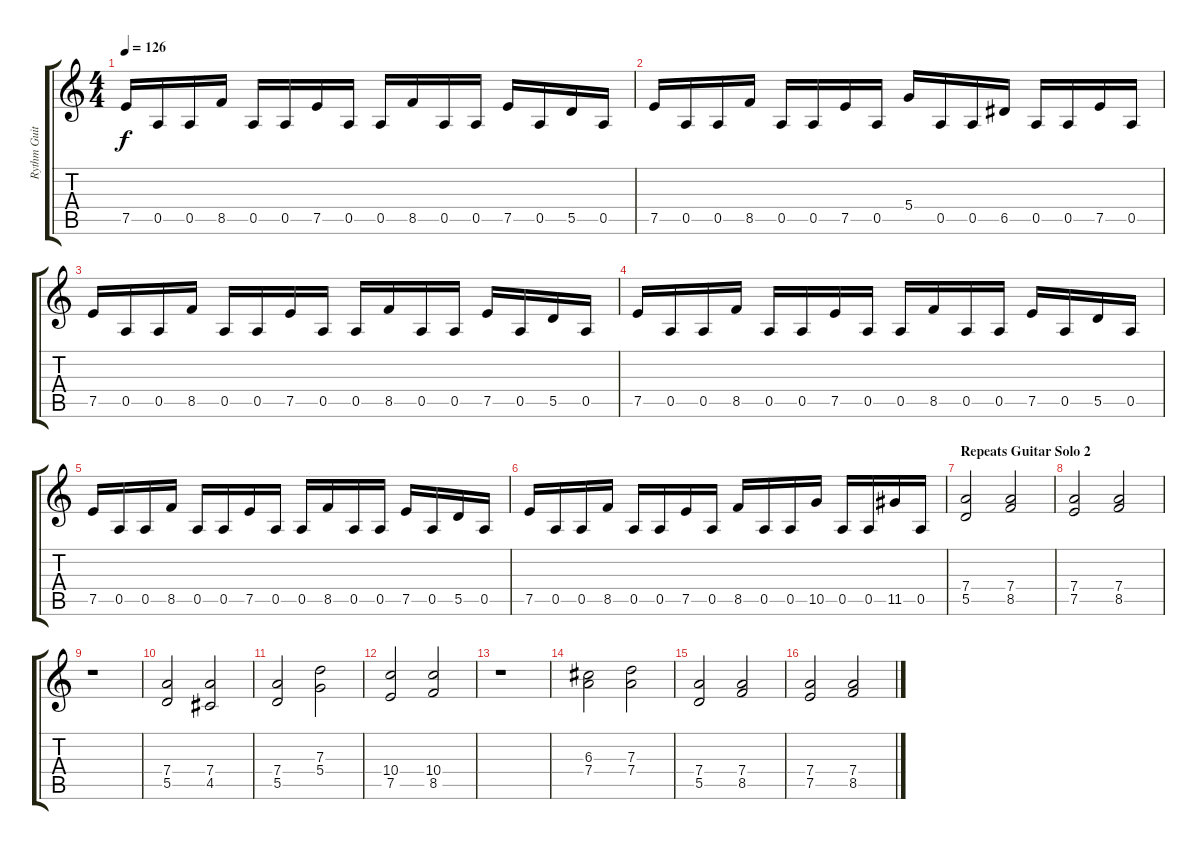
\track ("Rythm Guitar 1" "Rythm Guit") {instrument distortionguitar}
\staff {score tabs}
\tuning (E4 B3 G3 D3 A2 E2) {hide}
\ts (4 4)
\tempo 126
\clef g2
\ks c
7.5.16{dy f} 0.5.16 0.5.16 8.5.16 0.5.16 0.5.16 7.5.16 0.5.16 0.5.16 8.5.16 0.5.16 0.5.16 7.5.16 0.5.16 5.5.16 0.5.16 |
7.5.16 0.5.16 0.5.16 8.5.16 0.5.16 0.5.16 7.5.16 0.5.16 5.4.16 0.5.16 0.5.16 6.5.16 0.5.16 0.5.16 7.5.16 0.5.16 |
7.5.16 0.5.16 0.5.16 8.5.16 0.5.16 0.5.16 7.5.16 0.5.16 0.5.16 8.5.16 0.5.16 0.5.16 7.5.16 0.5.16 5.5.16 0.5.16 |
7.5.16 0.5.16 0.5.16 8.5.16 0.5.16 0.5.16 7.5.16 0.5.16 0.5.16 8.5.16 0.5.16 0.5.16 7.5.16 0.5.16 5.5.16 0.5.16 |
7.5.16 0.5.16 0.5.16 8.5.16 0.5.16 0.5.16 7.5.16 0.5.16 0.5.16 8.5.16 0.5.16 0.5.16 7.5.16 0.5.16 5.5.16 0.5.16 |
7.5.16 0.5.16 0.5.16 8.5.16 0.5.16 0.5.16 7.5.16 0.5.16 8.5.16 0.5.16 0.5.16 10.5.16 0.5.16 0.5.16 11.5.16 0.5.16 |
\section ("" "Repeats Guitar Solo 2")
(7.4 5.5).2 (7.4 8.5).2 |
(7.4 7.5).2 (7.4 8.5).2 |
r.1 |
(7.4 5.5).2 (7.4 4.5).2 |
(7.4 5.5).2 (7.3 5.4).2 |
(10.4 7.5).2 (10.4 8.5).2 |
r.1 |
(6.3 7.4).2 (7.3 7.4).2 |
(7.4 5.5).2 (7.4 8.5).2 |
(7.4 7.5).2 (7.4 8.5).2
